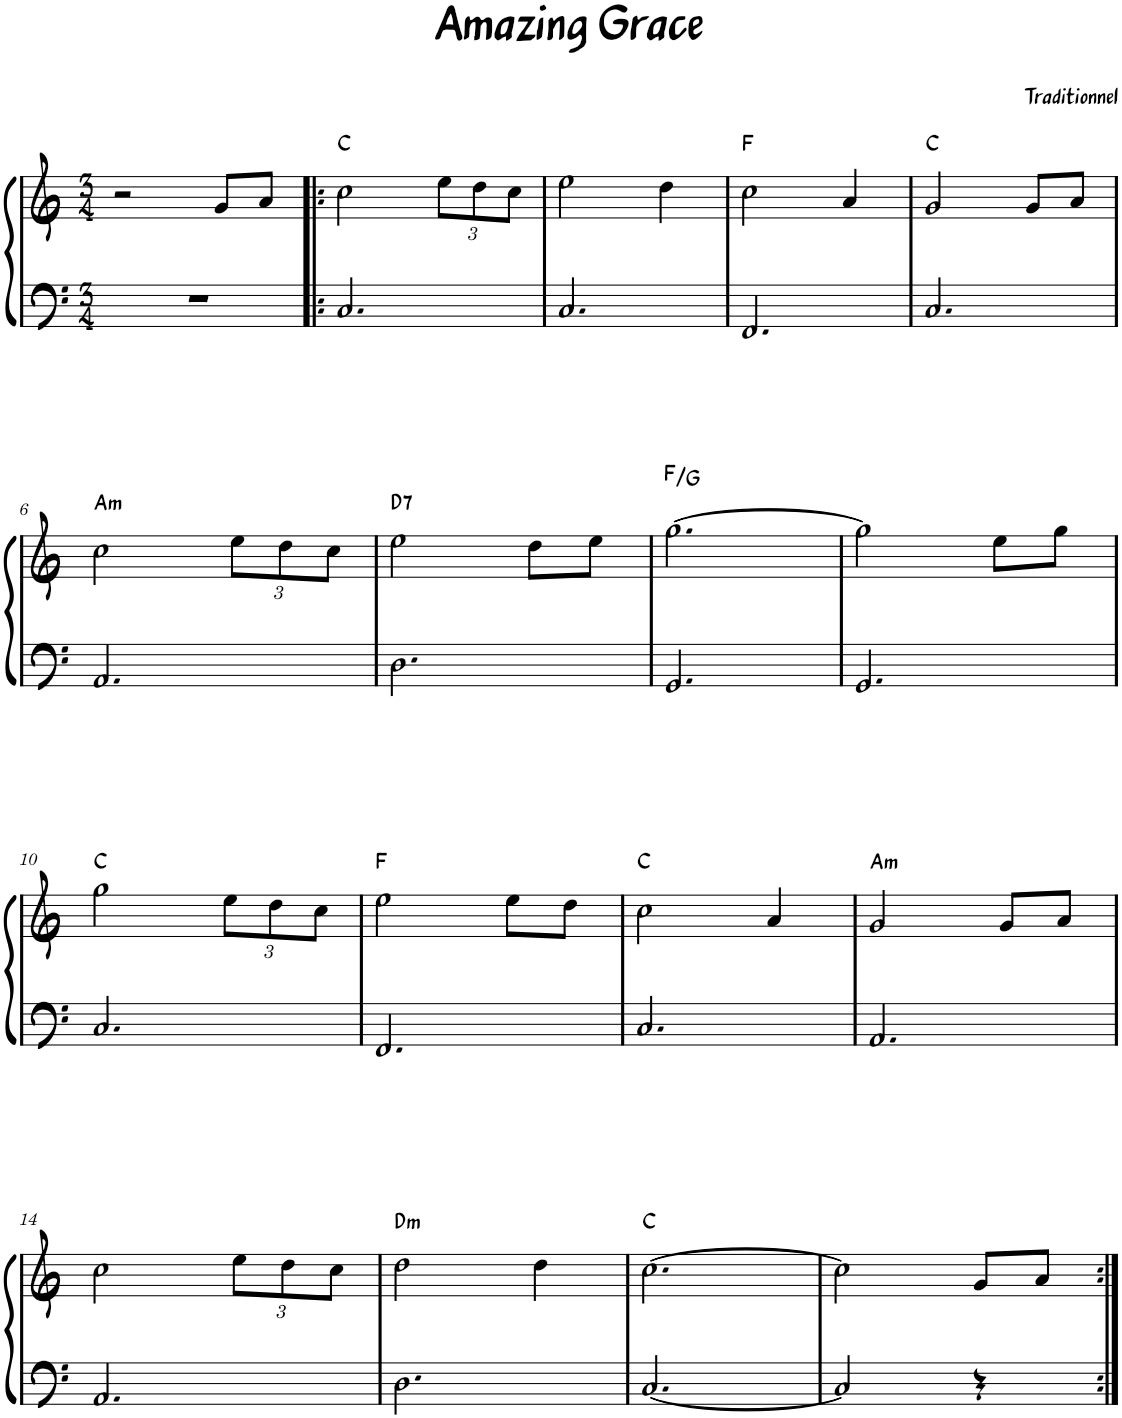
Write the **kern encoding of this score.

**kern	**kern	**harte
*part1	*part1	*part1
*staff2	*staff1	*
*I"Piano	*	*
*I'Pno.	*	*
*clefF4	*clefG2	*
*k[]	*k[]	*
*M3/4	*M3/4	*
=1	=1	=1
2.r	2r	.
.	8g/L	.
.	8a/J	.
=2!|:	=2!|:	=2!|:
2.C/	2cc\	C:maj
*	*Xbrackettup	*
.	12ee\L	.
.	12dd\	.
.	12cc\J	.
=3	=3	=3
2.C/	2ee\	.
.	4dd\	.
=4	=4	=4
2.FF/	2cc\	F:maj
.	4a/	.
=5	=5	=5
2.C/	2g/	C:maj
.	8g/L	.
.	8a/J	.
!!LO:LB:g=z
=6	=6	=6
!	!	!LO:H:kt=m
2.AA/	2cc\	A:min
.	12ee\L	.
.	12dd\	.
.	12cc\J	.
=7	=7	=7
!	!	!LO:H:kt=7
2.D\	2ee\	D:7
.	8dd\L	.
.	8ee\J	.
=8	=8	=8
2.GG/	[2.gg\	F:maj/2
=9	=9	=9
2.GG/	2gg\]	.
.	8ee\L	.
.	8gg\J	.
!!LO:LB:g=z
=10	=10	=10
2.C/	2gg\	C:maj
.	12ee\L	.
.	12dd\	.
.	12cc\J	.
=11	=11	=11
2.FF/	2ee\	F:maj
.	8ee\L	.
.	8dd\J	.
=12	=12	=12
2.C/	2cc\	C:maj
.	4a/	.
=13	=13	=13
!	!	!LO:H:kt=m
2.AA/	2g/	A:min
.	8g/L	.
.	8a/J	.
!!LO:LB:g=z
=14	=14	=14
2.AA/	2cc\	.
.	12ee\L	.
.	12dd\	.
.	12cc\J	.
=15	=15	=15
!	!	!LO:H:kt=m
2.D\	2dd\	D:min
.	4dd\	.
=16	=16	=16
[2.C/	[2.cc\	C:maj
=17	=17	=17
2C/]	2cc\]	.
4r	8g/L	.
.	8a/J	.
=:|!	=:|!	=:|!
*-	*-	*-
